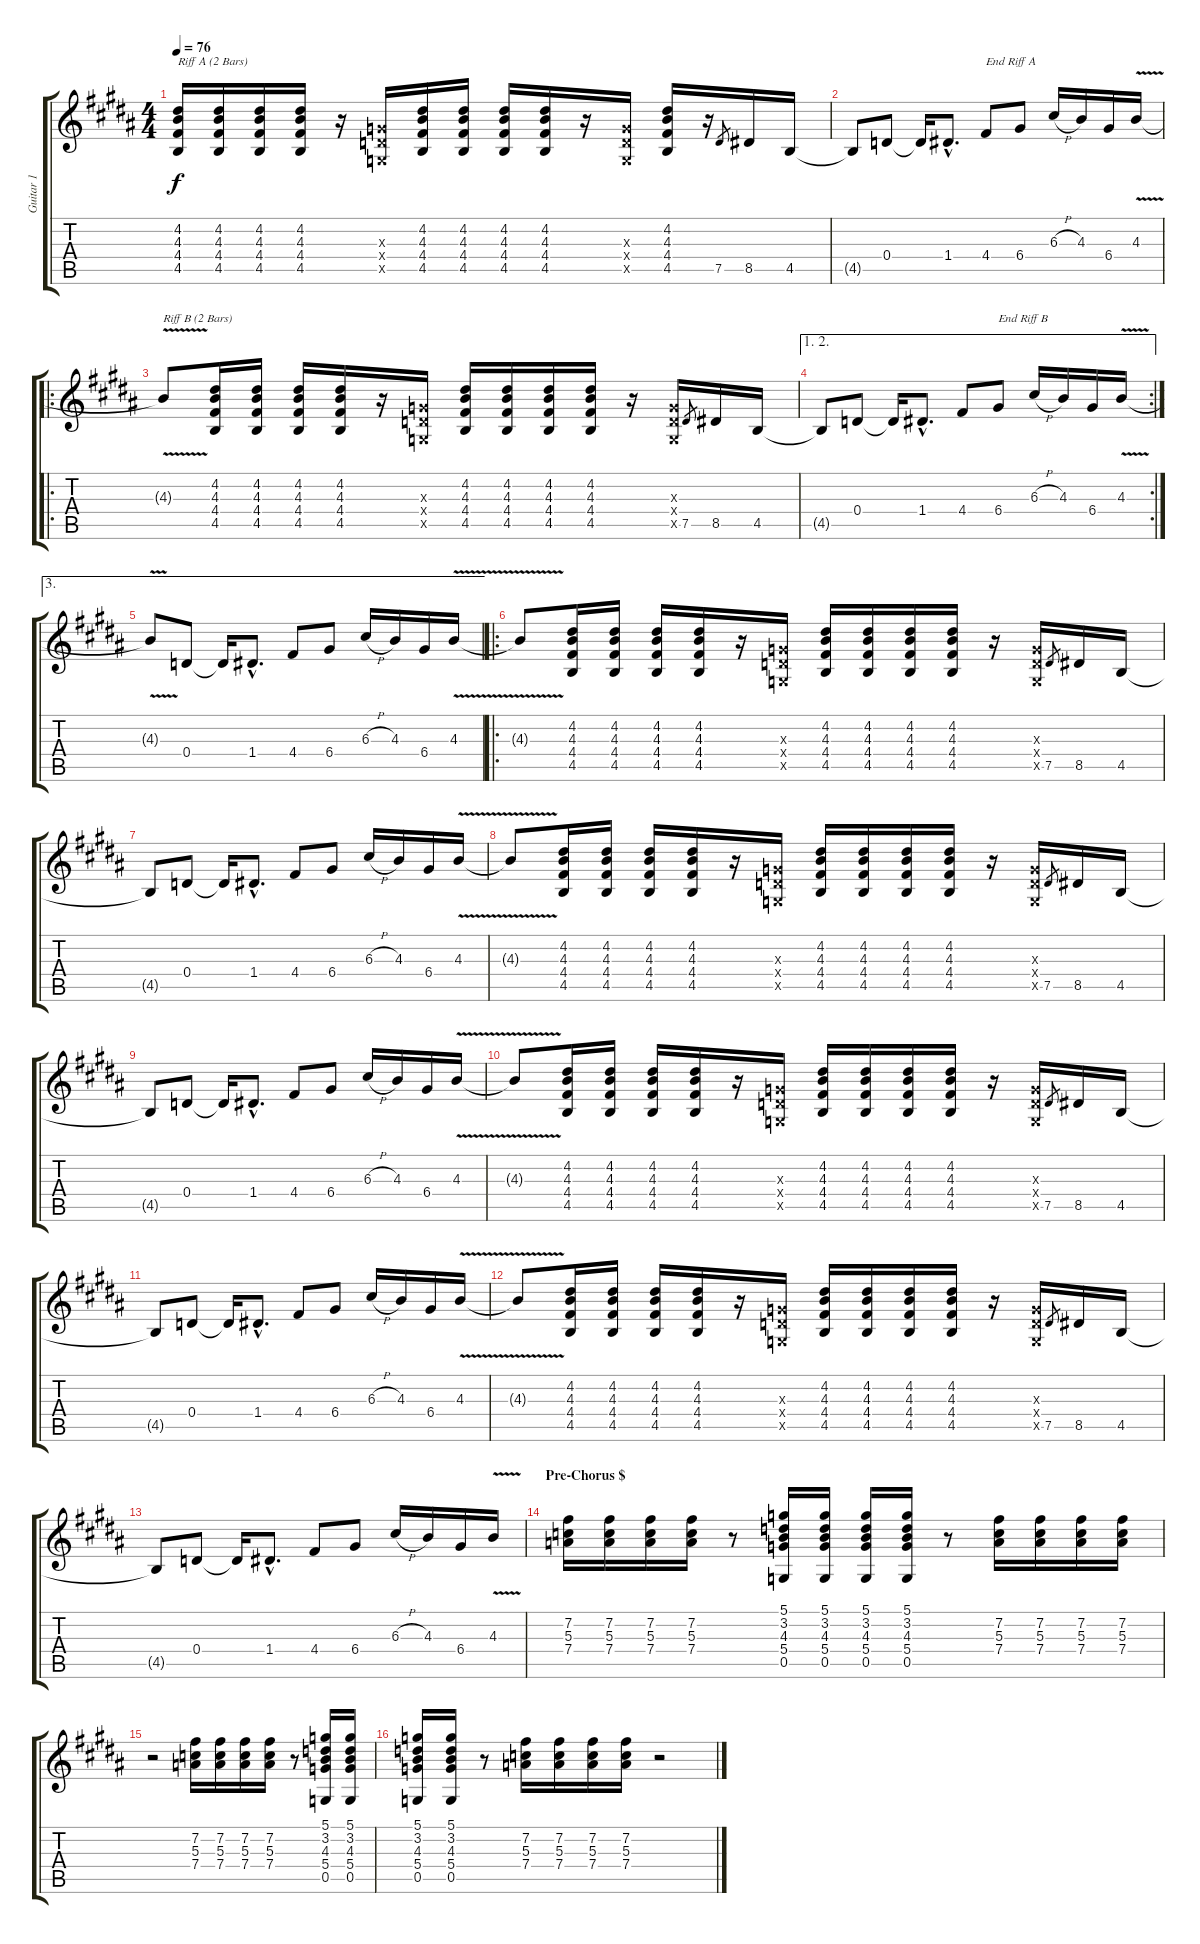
\track ("Guitar 1" "Guitar 1") {instrument distortionguitar}
\staff {score tabs}
\tuning (D4 B3 G3 D3 G2 D2) {hide}
\ts (4 4)
\tempo 76
\clef g2
\ks b
(4.2 4.3 4.4 4.5).16{txt "Riff A (2 Bars)" dy f instrument distortionguitar} (4.2 4.3 4.4 4.5).16 (4.2 4.3 4.4 4.5).16 (4.2 4.3 4.4 4.5).16 r.16 (0.3{x} 0.4{x} 0.5{x}).16 (4.2 4.3 4.4 4.5).16 (4.2 4.3 4.4 4.5).16 (4.2 4.3 4.4 4.5).16 (4.2 4.3 4.4 4.5).16 r.16 (0.3{x} 0.4{x} 0.5{x}).16 (4.2 4.3 4.4 4.5).16 r.16 7.5.8{gr} 8.5.16 4.5.16 |
4.5{t}.8 0.4.8 0.4{t}.16 1.4{hac}.8{d} 4.4.8{txt "End Riff A"} 6.4.8 6.3{h}.16 4.3.16 6.4.16 4.3{v}.16 |
\ro
4.3{v t}.8{txt "Riff B (2 Bars)"} (4.2 4.3 4.4 4.5).16 (4.2 4.3 4.4 4.5).16 (4.2 4.3 4.4 4.5).16 (4.2 4.3 4.4 4.5).16 r.16 (0.3{x} 0.4{x} 0.5{x}).16 (4.2 4.3 4.4 4.5).16 (4.2 4.3 4.4 4.5).16 (4.2 4.3 4.4 4.5).16 (4.2 4.3 4.4 4.5).16 r.16 (0.3{x} 0.4{x} 0.5{x}).16 7.5.8{gr} 8.5.16 4.5.16 |
\ae (1 2)
\rc 2
4.5{t}.8 0.4.8 0.4{t}.16 1.4{hac}.8{d} 4.4.8 6.4.8{txt "End Riff B"} 6.3{h}.16 4.3.16 6.4.16 4.3{v}.16 |
\ae 3
4.3{t}.8 0.4.8 0.4{t}.16 1.4{hac}.8{d} 4.4.8 6.4.8 6.3{h}.16 4.3.16 6.4.16 4.3{v}.16 |
\ro
4.3{v t}.8 (4.2 4.3 4.4 4.5).16 (4.2 4.3 4.4 4.5).16 (4.2 4.3 4.4 4.5).16 (4.2 4.3 4.4 4.5).16 r.16 (0.3{x} 0.4{x} 0.5{x}).16 (4.2 4.3 4.4 4.5).16 (4.2 4.3 4.4 4.5).16 (4.2 4.3 4.4 4.5).16 (4.2 4.3 4.4 4.5).16 r.16 (0.3{x} 0.4{x} 0.5{x}).16 7.5.8{gr} 8.5.16 4.5.16 |
4.5{t}.8 0.4.8 0.4{t}.16 1.4{hac}.8{d} 4.4.8 6.4.8 6.3{h}.16 4.3.16 6.4.16 4.3{v}.16 |
4.3{v t}.8 (4.2 4.3 4.4 4.5).16 (4.2 4.3 4.4 4.5).16 (4.2 4.3 4.4 4.5).16 (4.2 4.3 4.4 4.5).16 r.16 (0.3{x} 0.4{x} 0.5{x}).16 (4.2 4.3 4.4 4.5).16 (4.2 4.3 4.4 4.5).16 (4.2 4.3 4.4 4.5).16 (4.2 4.3 4.4 4.5).16 r.16 (0.3{x} 0.4{x} 0.5{x}).16 7.5.8{gr} 8.5.16 4.5.16 |
4.5{t}.8 0.4.8 0.4{t}.16 1.4{hac}.8{d} 4.4.8 6.4.8 6.3{h}.16 4.3.16 6.4.16 4.3{v}.16 |
4.3{v t}.8 (4.2 4.3 4.4 4.5).16 (4.2 4.3 4.4 4.5).16 (4.2 4.3 4.4 4.5).16 (4.2 4.3 4.4 4.5).16 r.16 (0.3{x} 0.4{x} 0.5{x}).16 (4.2 4.3 4.4 4.5).16 (4.2 4.3 4.4 4.5).16 (4.2 4.3 4.4 4.5).16 (4.2 4.3 4.4 4.5).16 r.16 (0.3{x} 0.4{x} 0.5{x}).16 7.5.8{gr} 8.5.16 4.5.16 |
4.5{t}.8 0.4.8 0.4{t}.16 1.4{hac}.8{d} 4.4.8 6.4.8 6.3{h}.16 4.3.16 6.4.16 4.3{v}.16 |
4.3{v t}.8 (4.2 4.3 4.4 4.5).16 (4.2 4.3 4.4 4.5).16 (4.2 4.3 4.4 4.5).16 (4.2 4.3 4.4 4.5).16 r.16 (0.3{x} 0.4{x} 0.5{x}).16 (4.2 4.3 4.4 4.5).16 (4.2 4.3 4.4 4.5).16 (4.2 4.3 4.4 4.5).16 (4.2 4.3 4.4 4.5).16 r.16 (0.3{x} 0.4{x} 0.5{x}).16 7.5.8{gr} 8.5.16 4.5.16 |
4.5{t}.8 0.4.8 0.4{t}.16 1.4{hac}.8{d} 4.4.8 6.4.8 6.3{h}.16 4.3.16 6.4.16 4.3{v}.16 |
\section ("" "Pre-Chorus $")
(7.2 5.3 7.4).16 (7.2 5.3 7.4).16 (7.2 5.3 7.4).16 (7.2 5.3 7.4).16 r.8 (5.1 3.2 4.3 5.4 0.5).16 (5.1 3.2 4.3 5.4 0.5).16 (5.1 3.2 4.3 5.4 0.5).16 (5.1 3.2 4.3 5.4 0.5).16 r.8 (7.2 5.3 7.4).16 (7.2 5.3 7.4).16 (7.2 5.3 7.4).16 (7.2 5.3 7.4).16 |
r.2 (7.2 5.3 7.4).16 (7.2 5.3 7.4).16 (7.2 5.3 7.4).16 (7.2 5.3 7.4).16 r.8 (5.1 3.2 4.3 5.4 0.5).16 (5.1 3.2 4.3 5.4 0.5).16 |
(5.1 3.2 4.3 5.4 0.5).16 (5.1 3.2 4.3 5.4 0.5).16 r.8 (7.2 5.3 7.4).16 (7.2 5.3 7.4).16 (7.2 5.3 7.4).16 (7.2 5.3 7.4).16 r.2
